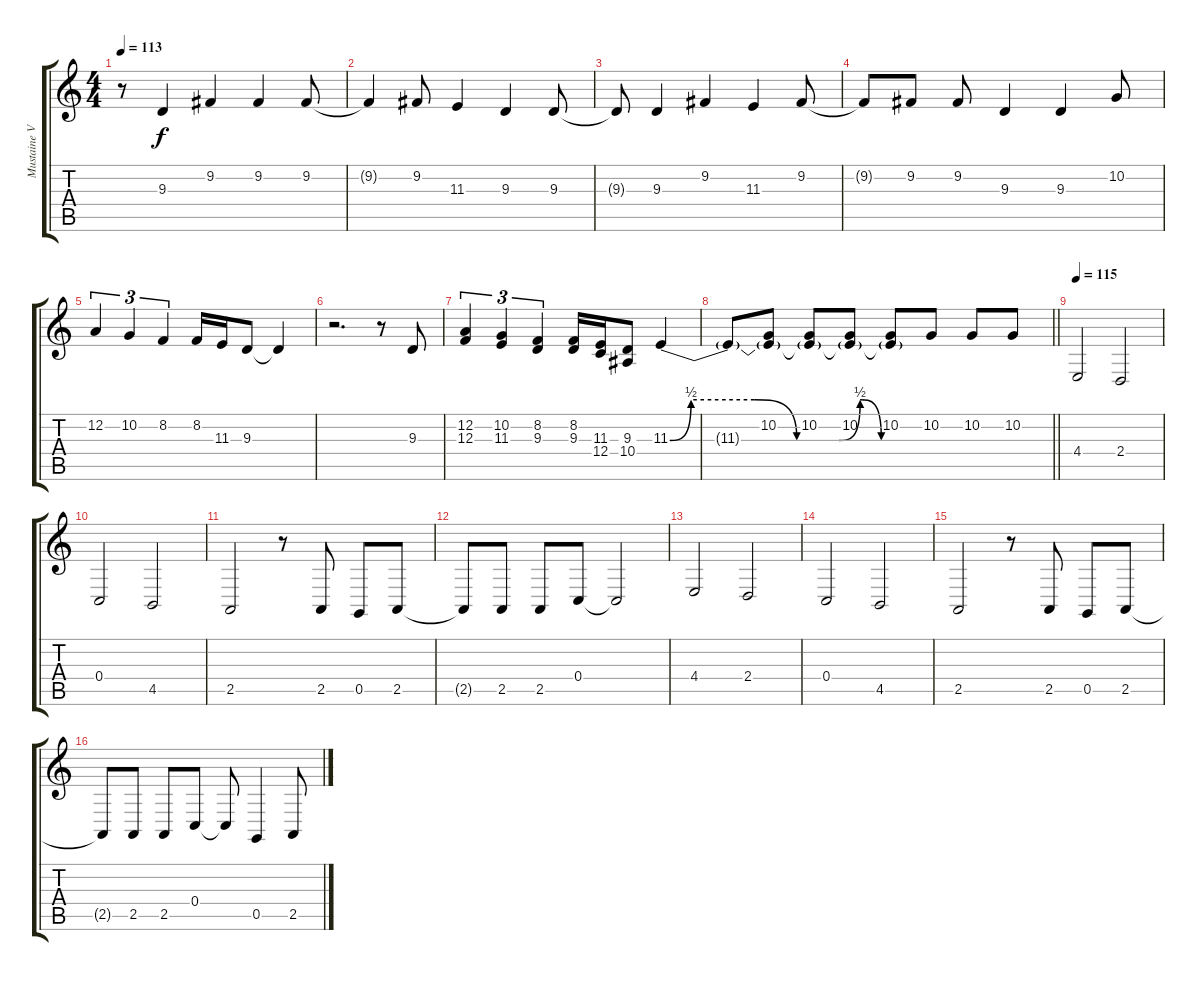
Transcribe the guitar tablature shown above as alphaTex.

\track ("Mustaine Voice " "Mustaine V") {instrument altosax}
\staff {score tabs}
\tuning (D4 A3 F3 C3 G2 D2) {hide}
\ts (4 4)
\tempo 113
\clef g2
\ks c
r.8{dy f instrument tenorsax} 9.3.4 9.2.4 9.2.4 9.2.8 |
9.2{t}.4 9.2.8 11.3.4 9.3.4 9.3.8 |
9.3{t}.8{instrument tenorsax} 9.3.4 9.2.4 11.3.4 9.2.8 |
9.2{t}.8 9.2.8 9.2.8 9.3.4 9.3.4 10.2.8 |
12.2.4{tu (3 2)} 10.2.4{tu (3 2)} 8.2.4{tu (3 2)} 8.2.16 11.3.16 9.3.8 9.3{t}.4 |
r.2{d} r.8 9.3.8 |
(12.2 12.3).4{tu (3 2)} (10.2 11.3).4{tu (3 2)} (8.2 9.3).4{tu (3 2)} (8.2 9.3).16 (11.3 12.4).16 (9.3 10.4).8 11.3{be (custom 0 0 5 2 20 2 30 0 40 0 45 2 50 0 60 0)}.4 |
\barLineRight lightlight
11.3{t}.8 (10.2 11.3{t}).8{instrument overdrivenguitar} (10.2 11.3{t}).8 (10.2 11.3{t}).8 (10.2 11.3{t}).8 10.2.8 10.2.8 10.2.8 |
\tempo 115
4.4.2 2.4.2 |
0.4.2 4.5.2 |
2.5.2 r.8 2.5.8 0.5.8 2.5.8 |
2.5{t}.8 2.5.8 2.5.8 0.4.8 0.4{t}.2 |
4.4.2 2.4.2 |
0.4.2 4.5.2 |
2.5.2 r.8 2.5.8 0.5.8 2.5.8 |
2.5{t}.8 2.5.8 2.5.8 0.4.8 0.4{t}.8 0.5.4 2.5.8
